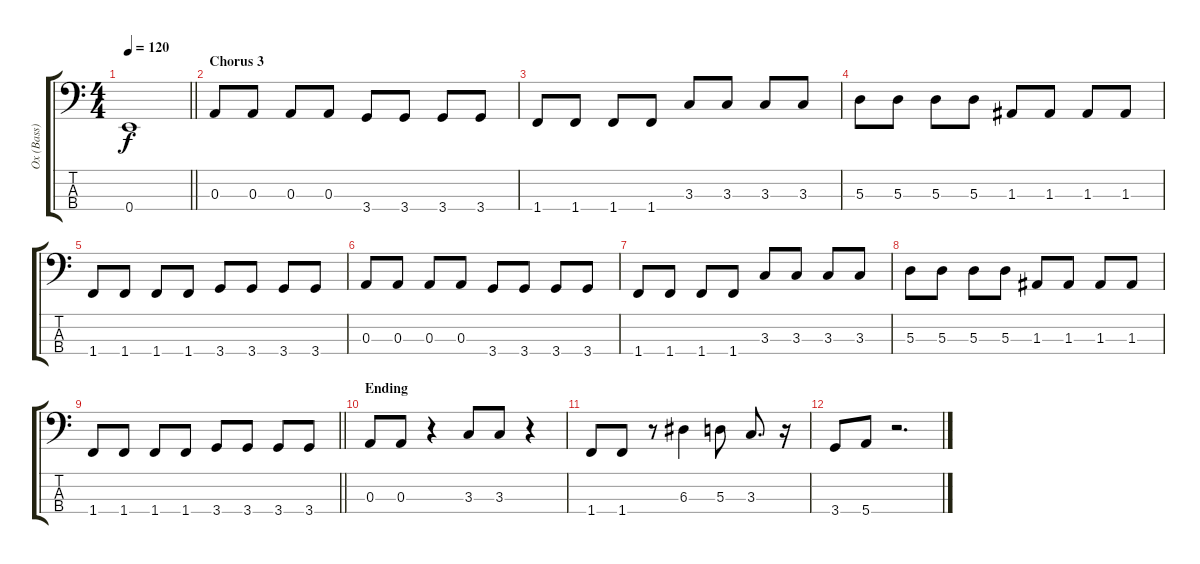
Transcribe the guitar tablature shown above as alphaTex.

\track ("Ox (Bass)" "Ox (Bass)") {instrument electricbassfinger}
\staff {score tabs}
\tuning (G2 D2 A1 E1) {hide}
\ts (4 4)
\tempo 120
\clef f4
\barLineRight lightlight
\ks c
0.4.1{dy f} |
\section ("" "Chorus 3")
0.3.8 0.3.8 0.3.8 0.3.8 3.4.8 3.4.8 3.4.8 3.4.8 |
1.4.8 1.4.8 1.4.8 1.4.8 3.3.8 3.3.8 3.3.8 3.3.8 |
5.3.8 5.3.8 5.3.8 5.3.8 1.3.8 1.3.8 1.3.8 1.3.8 |
1.4.8 1.4.8 1.4.8 1.4.8 3.4.8 3.4.8 3.4.8 3.4.8 |
0.3.8 0.3.8 0.3.8 0.3.8 3.4.8 3.4.8 3.4.8 3.4.8 |
1.4.8 1.4.8 1.4.8 1.4.8 3.3.8 3.3.8 3.3.8 3.3.8 |
5.3.8 5.3.8 5.3.8 5.3.8 1.3.8 1.3.8 1.3.8 1.3.8 |
\barLineRight lightlight
1.4.8 1.4.8 1.4.8 1.4.8 3.4.8 3.4.8 3.4.8 3.4.8 |
\section ("" "Ending")
0.3.8 0.3.8 r.4 3.3.8 3.3.8 r.4 |
1.4.8 1.4.8 r.8 6.3.4 5.3.8 3.3.8{d} r.16 |
3.4.8 5.4.8 r.2{d}
